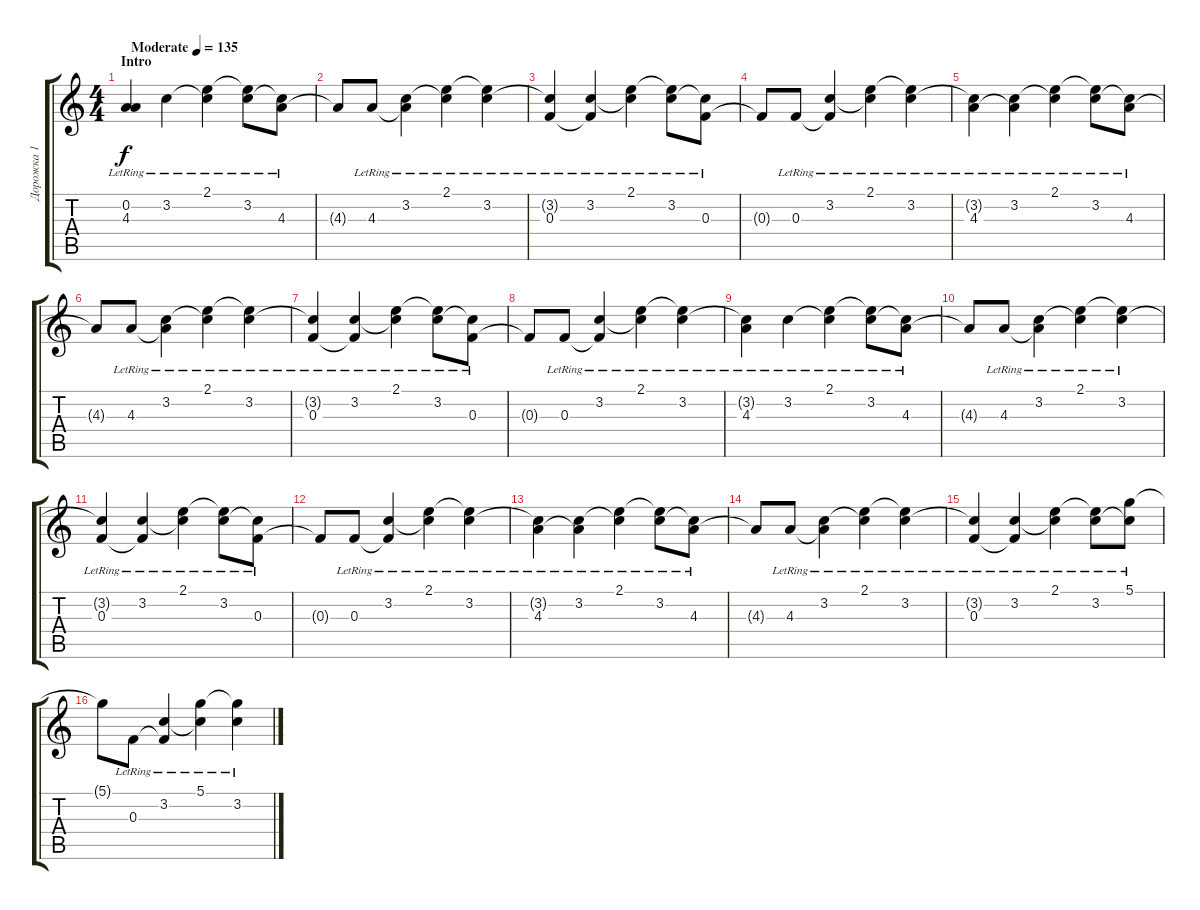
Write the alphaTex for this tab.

\track ("Дорожка 1" "Дорожка 1") {instrument electricguitarclean}
\staff {score tabs}
\tuning (D4 A3 F3 C3 G2 D2) {hide}
\ts (4 4)
\section ("" "Intro")
\tempo (135 "Moderate")
\clef g2
\ks c
(0.2 4.3{lr}).4{dy f instrument electricguitarclean} 3.2{lr}.4 (2.1{lr} 3.2{t}).4 (2.1{t} 3.2{lr}).8 (3.2{t} 4.3{lr}).8 |
4.3{t}.8 4.3{lr}.8 (3.2{lr} 4.3{t}).4 (2.1{lr} 3.2{t}).4 (2.1{t} 3.2{lr}).4 |
(3.2{t} 0.3{lr}).4 (3.2{lr} 0.3{t}).4 (2.1{lr} 3.2{t}).4 (2.1{t} 3.2{lr}).8 (3.2{t} 0.3{lr}).8 |
0.3{t}.8 0.3{lr}.8 (3.2{lr} 0.3{t}).4 (2.1{lr} 3.2{t}).4 (2.1{t} 3.2{lr}).4 |
(3.2{t} 4.3{lr}).4 (3.2{lr} 4.3{t}).4 (2.1{lr} 3.2{t}).4 (2.1{t} 3.2{lr}).8 (3.2{t} 4.3{lr}).8 |
4.3{t}.8 4.3{lr}.8 (3.2{lr} 4.3{t}).4 (2.1{lr} 3.2{t}).4 (2.1{t} 3.2{lr}).4 |
(3.2{t} 0.3{lr}).4 (3.2{lr} 0.3{t}).4 (2.1{lr} 3.2{t}).4 (2.1{t} 3.2{lr}).8 (3.2{t} 0.3{lr}).8 |
0.3{t}.8 0.3{lr}.8 (3.2{lr} 0.3{t}).4 (2.1{lr} 3.2{t}).4 (2.1{t} 3.2{lr}).4 |
(3.2{t} 4.3{lr}).4 3.2{lr}.4 (2.1{lr} 3.2{t}).4 (2.1{t} 3.2{lr}).8 (3.2{t} 4.3{lr}).8 |
4.3{t}.8 4.3{lr}.8 (3.2{lr} 4.3{t}).4 (2.1{lr} 3.2{t}).4 (2.1{t} 3.2{lr}).4 |
(3.2{t} 0.3{lr}).4 (3.2{lr} 0.3{t}).4 (2.1{lr} 3.2{t}).4 (2.1{t} 3.2{lr}).8 (3.2{t} 0.3{lr}).8 |
0.3{t}.8 0.3{lr}.8 (3.2{lr} 0.3{t}).4 (2.1{lr} 3.2{t}).4 (2.1{t} 3.2{lr}).4 |
(3.2{t} 4.3{lr}).4 (3.2{lr} 4.3{t}).4 (2.1{lr} 3.2{t}).4 (2.1{t} 3.2{lr}).8 (3.2{t} 4.3{lr}).8 |
4.3{t}.8 4.3{lr}.8 (3.2{lr} 4.3{t}).4 (2.1{lr} 3.2{t}).4 (2.1{t} 3.2{lr}).4 |
(3.2{t} 0.3{lr}).4 (3.2{lr} 0.3{t}).4 (2.1{lr} 3.2{t}).4 (2.1{t} 3.2{lr}).8 (5.1{lr} 3.2{t}).8 |
5.1{t}.8 0.3{lr}.8 (3.2{lr} 0.3{t}).4 (5.1{lr} 3.2{t}).4 (5.1{t} 3.2{lr}).4
